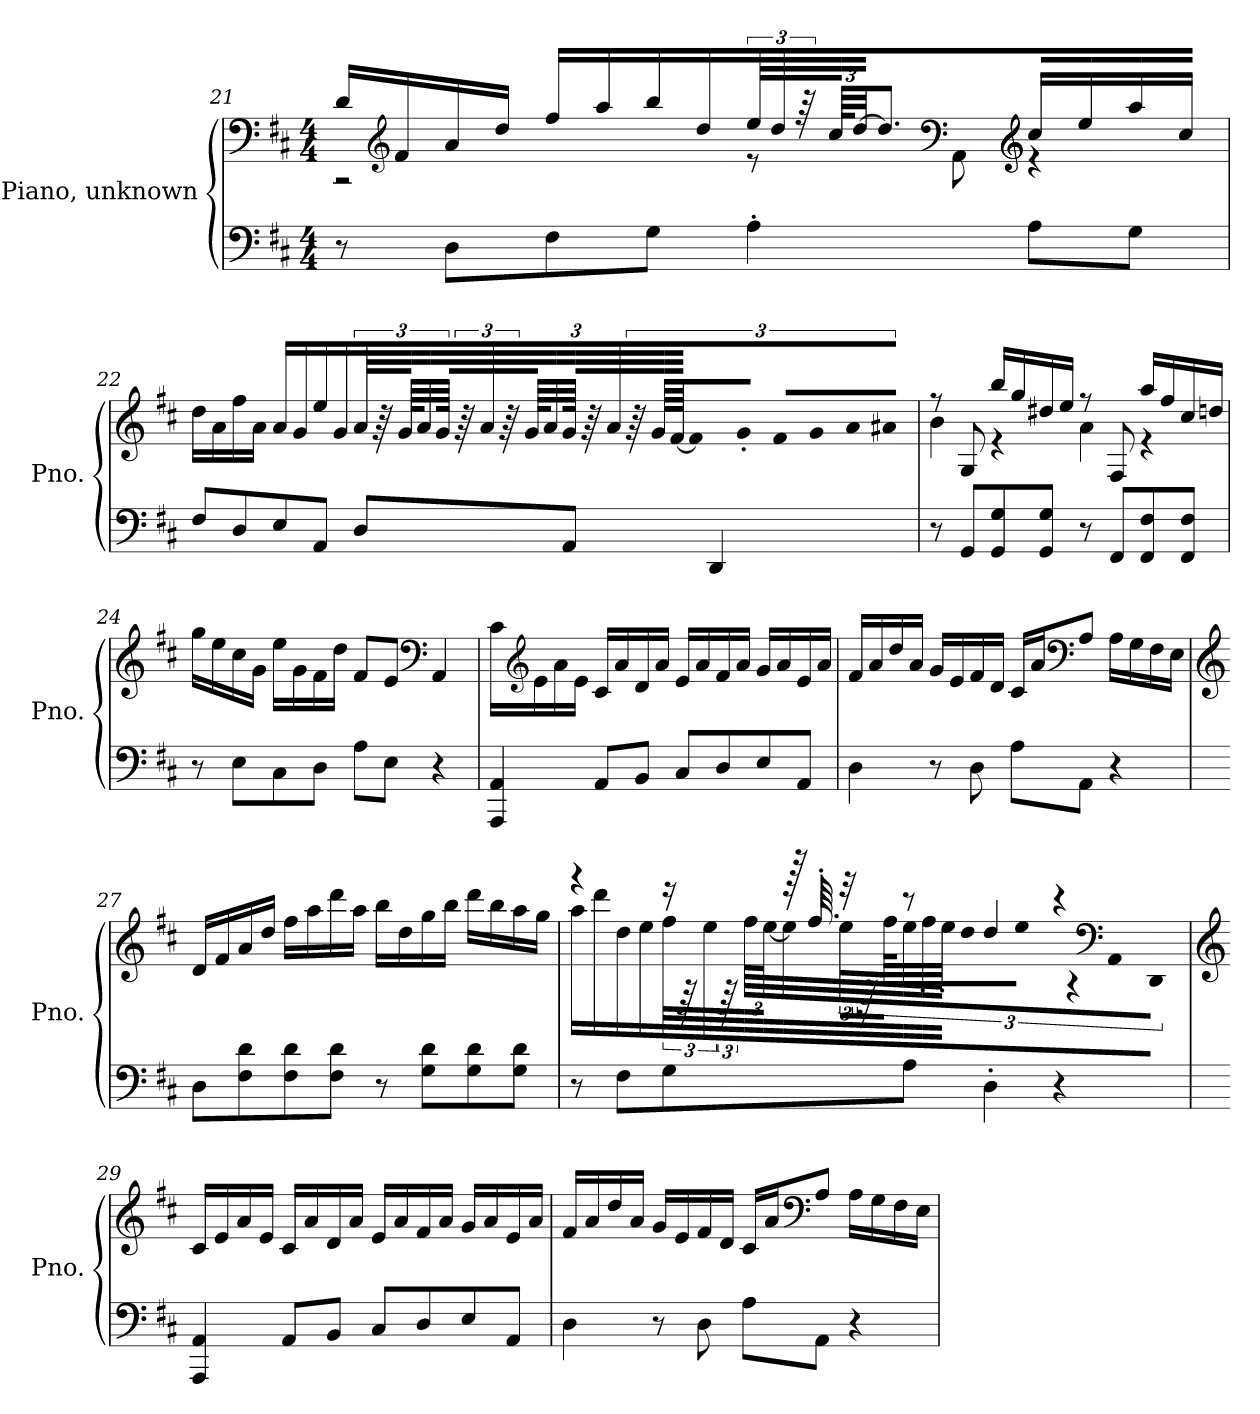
**kern	**kern
*part1	*part1
*staff2	*staff1
*I"Piano, unknown	*
*I'Pno.	*
!!LO:LB:g=z
*clefF4	*clefF4
*k[f#c#]	*k[f#c#]
*M4/4	*M4/4
=21	=21
*	*^
8r	16d/LL	2r
*	*clefG2	*
.	16f#/	.
8D\L	16a/	.
.	16dd/JJ	.
8F#\	16ff#/LL	.
.	16aa/	.
8G\J	16bb/	.
.	16dd/	.
4A'\	96ee/LL	8r
.	96dd/JJJJ	.
.	96r	.
*	*Xbrackettup	*
.	96cc#/KLLL	.
.	[48dd/JJ	.
.	8.dd/J]	.
*	*clefF4	*
.	.	8AA\
*	*clefG2	*
8A\L	16cc#/LL	4r
.	16ee/	.
8G\J	16aa/	.
.	16cc#/JJ	.
*	*v	*v
!!LO:PB:g=z
=22	=22
8F#/L	16dd\LL
.	16a\
8D/	16ff#\
.	16a\JJ
8E/	16a\LL
.	16g\
8AA/J	16ee\
.	16g\
*	*brackettup
8D/L	96a\JJkk
.	96r
.	96g/KLLL
*	*Xbrackettup
.	48a/
.	96g/JJJk
*	*brackettup
.	96r
.	96a/
.	96r
*	*Xbrackettup
.	96g/KLLL
.	48a/
*	*brackettup
8AA/J	96g/JJJk
.	96r
.	96a/
.	96r
.	96g/LLLL
.	[96f#/J
.	32f#/]
.	32g'/JJJ
4DD/	16f#/LL
.	16g/
.	16a/
.	16a#X/JJ
!!LO:LB:g=z
=23	=23
*	*^
8r	8r	4b\
8GG/L	8G/	.
8GG/ 8G/	16bb/LL	4r
.	16gg/	.
8GG/ 8G/J	16dd#X/	.
.	16ee/JJ	.
8r	8r	4a\
8FF#/L	8F#/	.
8FF#/ 8F#/	16aa/LL	4r
.	16ff#/	.
8FF#/ 8F#/J	16cc#/	.
.	16ddn/JJ	.
*	*v	*v
=24	=24
8r	16gg\LL
.	16ee\
8E\L	16cc#\
.	16g\JJ
8C#\	16ee\LL
.	16g\
8D\J	16f#\
.	16dd\JJ
8A\L	8f#/L
8E\J	8e/J
*	*clefF4
4r	4AA/
=25	=25
4AAA/ 4AA/	16c#\LL
*	*clefG2
.	16e\
.	16a\
.	16e\JJ
8AA/L	16c#/LL
.	16a/
8BB/J	16d/
.	16a/JJ
8C#/L	16e/LL
.	16a/
8D/	16f#/
.	16a/JJ
8E/	16g/LL
.	16a/
8AA/J	16e/
.	16a/JJ
!!LO:LB:g=z
=26	=26
4D\	16f#/LL
.	16a/
.	16dd/
.	16a/JJ
8r	16g/LL
.	16e/
8D\	16f#/
.	16d/JJ
8A\L	16c#/LL
.	16a/J
*	*clefF4
8AA\J	8A/J
4r	16A\LL
.	16G\
.	16F#\
.	16E\JJ
=27	=27
*	*clefG2
8D\L	16d/LL
.	16f#/
8F#\ 8d\	16a/
.	16dd/JJ
8F#\ 8d\	16ff#\LL
.	16aa\
8F#\ 8d\J	16ddd\
.	16aa\JJ
8r	16bb\LL
.	16dd\
8G\ 8d\L	16gg\
.	16bb\JJ
8G\ 8d\	16ddd\LL
.	16bb\
8G\ 8d\J	16aa\
.	16gg\JJ
!!LO:LB:g=z
=28	=28
*	*^
8r	4r	16aa\LL
.	.	16ddd\
8F#\L	.	16dd\
.	.	16ee\
8G\	16r	96ff#\JJkk
.	.	96r
.	.	96ee\
.	.	96r
.	.	96ff#\LLLL
.	.	[96ee\J
.	128r	32ee\]
.	64.ff#'/	.
.	32r	96ee\JJJk
.	.	96r
.	.	96ff#\KLLL
*	*	*Xbrackettup
8A\J	8r	48ee\
.	.	48ff#'\
.	.	48ee'\
.	.	32dd\
.	.	32ee\JJJ
4D'\	4dd/	8r
*	*clefF4	*
.	.	8AA\
4r	4r	4DD\
*	*v	*v
=29	=29
*	*clefG2
4AAA/ 4AA/	16c#/LL
.	16e/
.	16a/
.	16e/JJ
8AA/L	16c#/LL
.	16a/
8BB/J	16d/
.	16a/JJ
8C#/L	16e/LL
.	16a/
8D/	16f#/
.	16a/JJ
8E/	16g/LL
.	16a/
8AA/J	16e/
.	16a/JJ
!!LO:LB:g=z
=30	=30
4D\	16f#/LL
.	16a/
.	16dd/
.	16a/JJ
8r	16g/LL
.	16e/
8D\	16f#/
.	16d/JJ
8A\L	16c#/LL
.	16a/J
*	*clefF4
8AA\J	8A/J
4r	16A\LL
.	16G\
.	16F#\
.	16E\JJ
=	=
*-	*-
